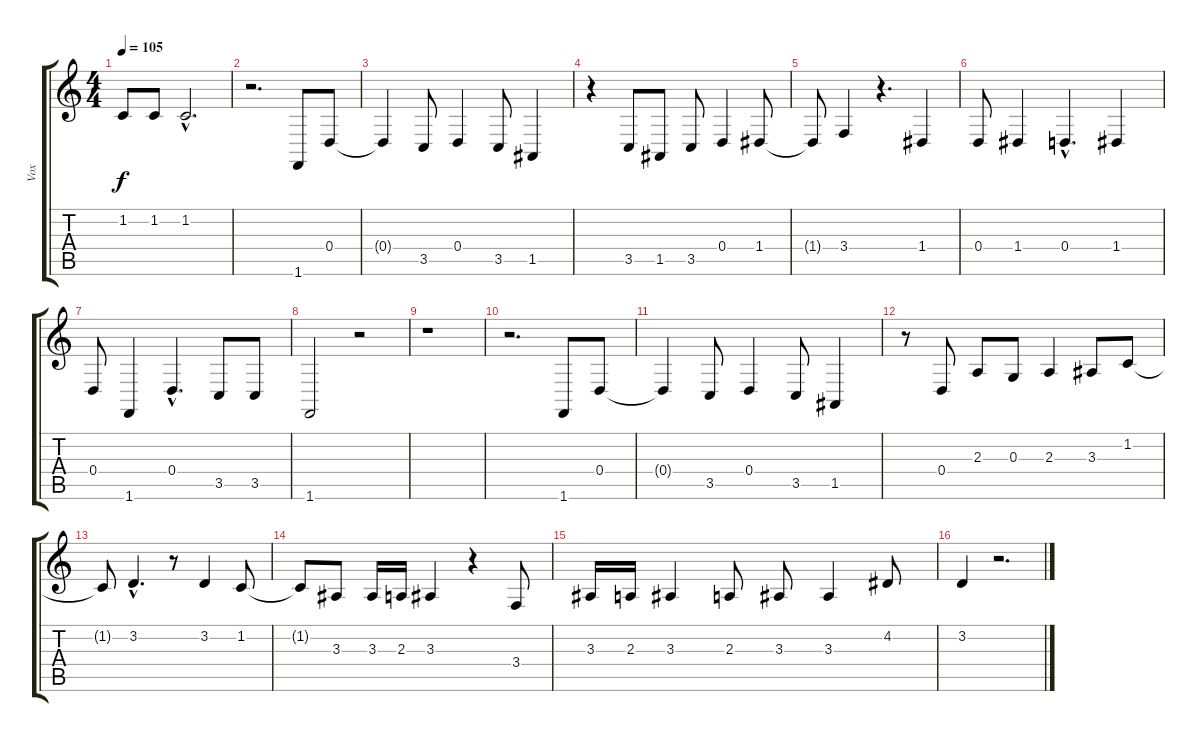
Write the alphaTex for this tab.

\track ("Vox" "Vox") {instrument harmonica}
\staff {score tabs}
\tuning (E4 B3 G3 D3 A2 E2) {hide}
\ts (4 4)
\tempo 105
\clef g2
\ks c
1.2.8{dy f} 1.2.8 1.2{hac}.2{d} |
r.2{d} 1.6.8 0.4.8 |
0.4{t}.4 3.5.8 0.4.4 3.5.8 1.5.4 |
r.4 3.5.8 1.5.8 3.5.8 0.4.4 1.4.8 |
1.4{t}.8 3.4.4 r.4{d} 1.4.4 |
0.4.8 1.4.4 0.4{hac}.4{d} 1.4.4 |
0.4.8 1.6.4 0.4{hac}.4{d} 3.5.8 3.5.8 |
1.6.2 r.2 |
r.1 |
r.2{d} 1.6.8 0.4.8 |
0.4{t}.4 3.5.8 0.4.4 3.5.8 1.5.4 |
r.8 0.4.8 2.3.8 0.3.8 2.3.4 3.3.8 1.2.8 |
1.2{t}.8 3.2{hac}.4{d} r.8 3.2.4 1.2.8 |
1.2{t}.8 3.3.8 3.3.16 2.3.16 3.3.4 r.4 3.4.8 |
3.3.16 2.3.16 3.3.4 2.3.8 3.3.8 3.3.4 4.2.8 |
3.2.4 r.2{d}
